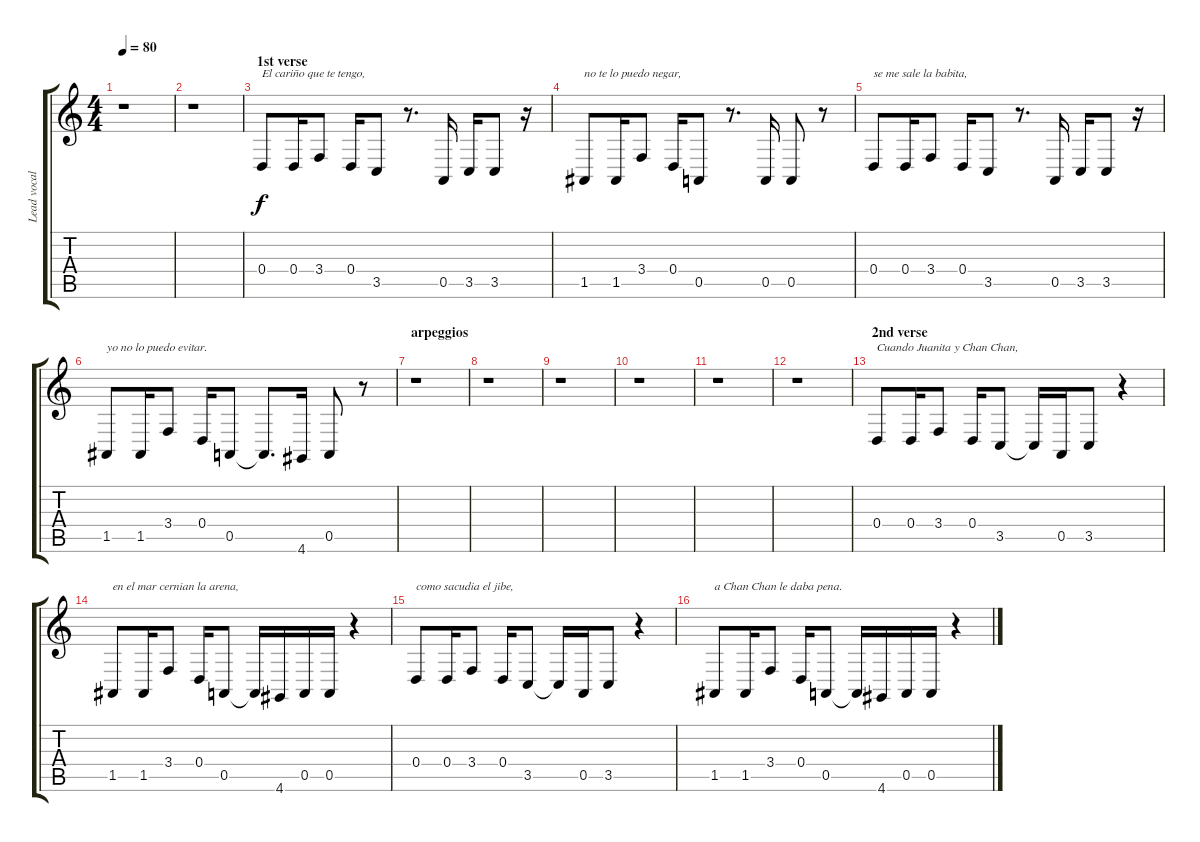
\track ("Lead vocal" "Lead vocal") {instrument clarinet}
\staff {score tabs}
\tuning (E4 B3 G3 D3 A2 E2) {hide}
\ts (4 4)
\tempo 80
\clef g2
\ks c
r.1{dy f} |
r.1 |
\section ("" "1st verse")
0.4.8{txt "El cariño que te tengo,"} 0.4.16 3.4.8 0.4.16 3.5.8 r.8{d} 0.5.16 3.5.16 3.5.8 r.16 |
1.5.8{txt "no te lo puedo negar,"} 1.5.16 3.4.8 0.4.16 0.5.8 r.8{d} 0.5.16 0.5.8 r.8 |
0.4.8{txt "se me sale la babita,"} 0.4.16 3.4.8 0.4.16 3.5.8 r.8{d} 0.5.16 3.5.16 3.5.8 r.16 |
1.5.8{txt "yo no lo puedo evitar."} 1.5.16 3.4.8 0.4.16 0.5.8 0.5{t}.8{d} 4.6.16 0.5.8 r.8 |
\section ("" "arpeggios")
r.1 |
r.1 |
r.1 |
r.1 |
r.1 |
r.1 |
\section ("" "2nd verse")
0.4.8{txt "Cuando Juanita y Chan Chan,"} 0.4.16 3.4.8 0.4.16 3.5.8 3.5{t}.16 0.5.16 3.5.8 r.4 |
1.5.8{txt "en el mar cernian la arena,"} 1.5.16 3.4.8 0.4.16 0.5.8 0.5{t}.16 4.6.16 0.5.16 0.5.16 r.4 |
0.4.8{txt "como sacudia el jibe,"} 0.4.16 3.4.8 0.4.16 3.5.8 3.5{t}.16 0.5.16 3.5.8 r.4 |
1.5.8{txt "a Chan Chan le daba pena."} 1.5.16 3.4.8 0.4.16 0.5.8 0.5{t}.16 4.6.16 0.5.16 0.5.16 r.4
